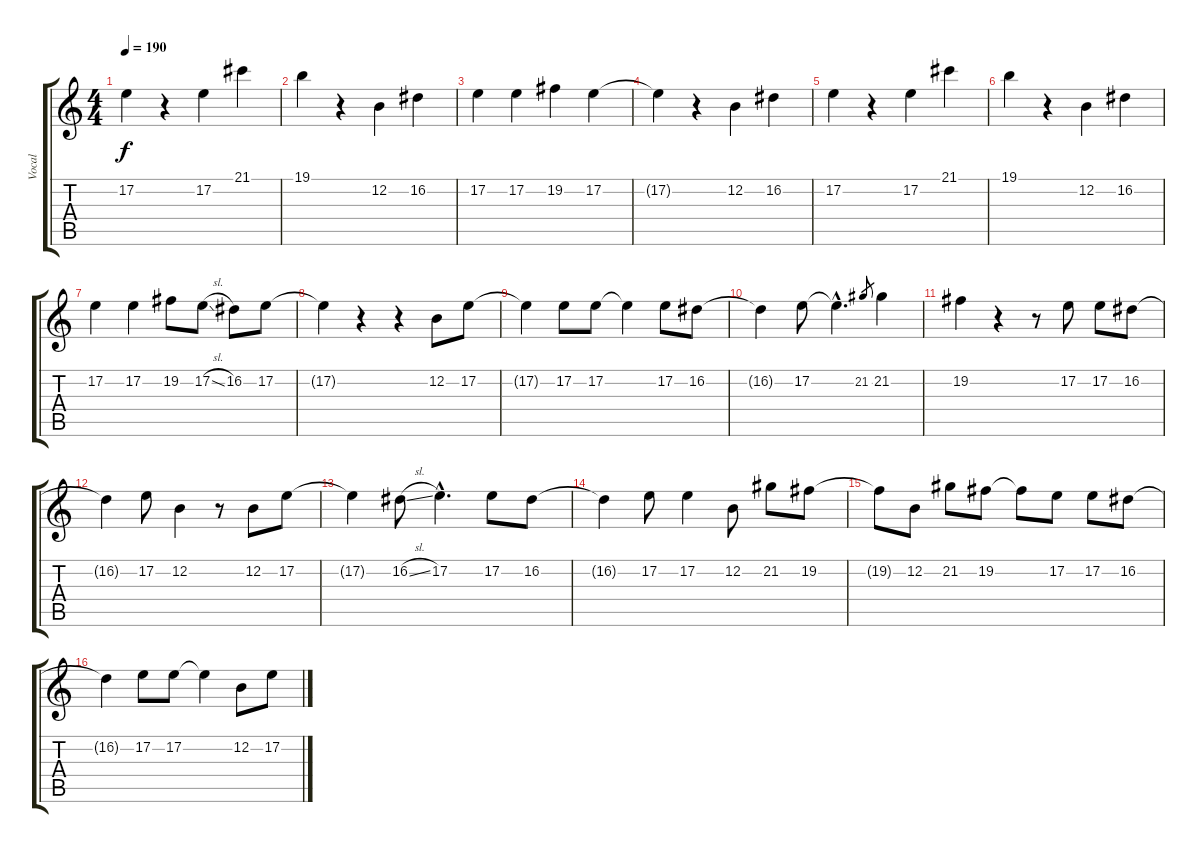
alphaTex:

\track ("Vocal" "Vocal") {instrument bassoon}
\staff {score tabs}
\tuning (E4 B3 G3 D3 A2 E2) {hide}
\ts (4 4)
\tempo 190
\clef g2
\ks c
17.2.4{dy f} r.4 17.2.4 21.1.4 |
19.1.4 r.4 12.2.4 16.2.4 |
17.2.4 17.2.4 19.2.4 17.2.4 |
17.2{t}.4 r.4 12.2.4 16.2.4 |
17.2.4 r.4 17.2.4 21.1.4 |
19.1.4 r.4 12.2.4 16.2.4 |
17.2.4 17.2.4 19.2.8 17.2{sl}.8 16.2.8 17.2.8 |
17.2{t}.4 r.4 r.4 12.2.8 17.2.8 |
17.2{t}.4 17.2.8 17.2.8 17.2{t}.4 17.2.8 16.2.8 |
16.2{t}.4 17.2.8 17.2{hac t}.4{d} 21.2.8{gr} 21.2.4 |
19.2.4 r.4 r.8 17.2.8 17.2.8 16.2.8 |
16.2{t}.4 17.2.8 12.2.4 r.8 12.2.8 17.2.8 |
17.2{t}.4 16.2{sl}.8 17.2{hac}.4{d} 17.2.8 16.2.8 |
16.2{t}.4 17.2.8 17.2.4 12.2.8 21.2.8 19.2.8 |
19.2{t}.8 12.2.8 21.2.8 19.2.8 19.2{t}.8 17.2.8 17.2.8 16.2.8 |
16.2{t}.4 17.2.8 17.2.8 17.2{t}.4 12.2.8 17.2.8
